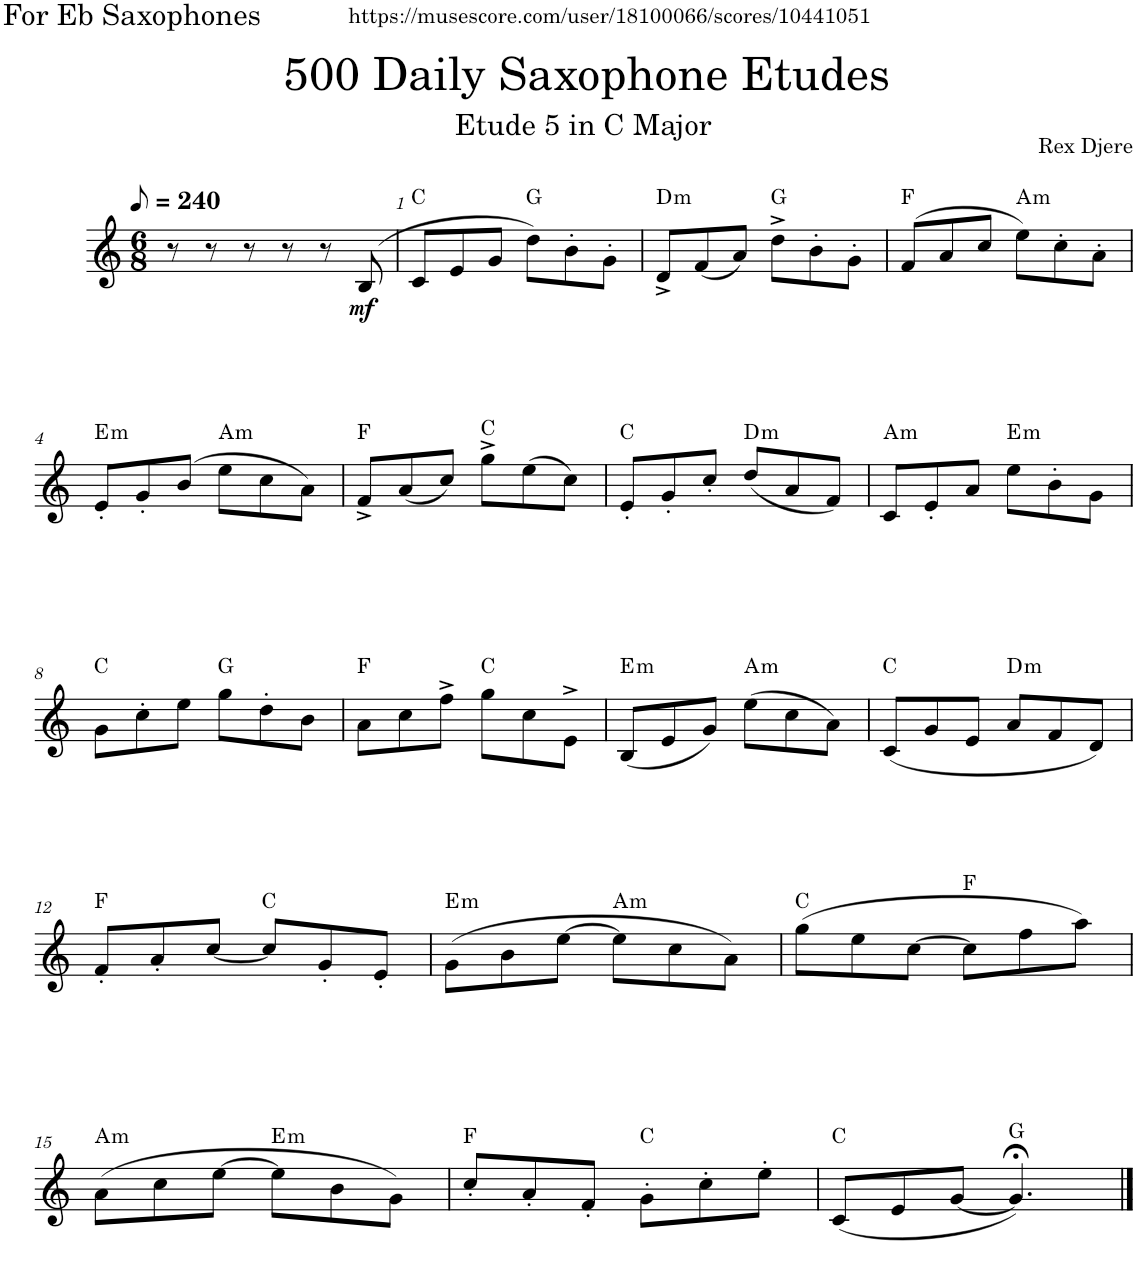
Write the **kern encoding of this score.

**kern	**dynam	**harte
*part1	*part1	*part1
*staff1	*staff1	*
*I"Alto Saxophone	*	*
*I'A. Sax.	*	*
*clefG2	*	*
*Trd5c9	*	*
*k[]	*	*
*M6/8	*	*
*MM120	*	*
=	=	=
8r	.	.
8r	.	.
8r	.	.
8r	.	.
8r	.	.
!	!LO:DY:b	!
(8B/	mf	.
=1	=1	=1
8c/L	.	C:maj
8e/	.	.
8g/J	.	.
8dd\L)	.	G:maj
8b'\	.	.
8g'\J	.	.
=2	=2	=2
!	!	!LO:H:kt=m
8d^/L	.	D:min
(8f/	.	.
8a/J)	.	.
8dd^\L	.	G:maj
8b'\	.	.
8g'\J	.	.
=3	=3	=3
(8f/L	.	F:maj
8a/	.	.
8cc/J	.	.
!	!	!LO:H:kt=m
8ee\L)	.	A:min
8cc'\	.	.
8a'\J	.	.
!!LO:LB:g=z
=4	=4	=4
!	!	!LO:H:kt=m
8e'/L	.	E:min
8g'/	.	.
(8b/J	.	.
!	!	!LO:H:kt=m
8ee\L	.	A:min
8cc\	.	.
8a\J)	.	.
=5	=5	=5
8f^/L	.	F:maj
(8a/	.	.
8cc/J)	.	.
8gg^\L	.	C:maj
(8ee\	.	.
8cc\J)	.	.
=6	=6	=6
8e'/L	.	C:maj
8g'/	.	.
8cc'/J	.	.
!	!	!LO:H:kt=m
(8dd/L	.	D:min
8a/	.	.
8f/J)	.	.
=7	=7	=7
!	!	!LO:H:kt=m
8c/L	.	A:min
8e'/	.	.
8a/J	.	.
!	!	!LO:H:kt=m
8ee\L	.	E:min
8b'\	.	.
8g\J	.	.
!!LO:LB:g=z
=8	=8	=8
8g\L	.	C:maj
8cc'\	.	.
8ee\J	.	.
8gg\L	.	G:maj
8dd'\	.	.
8b\J	.	.
=9	=9	=9
8a\L	.	F:maj
8cc\	.	.
8ff^\J	.	.
8gg\L	.	C:maj
8cc\	.	.
8e^\J	.	.
=10	=10	=10
!	!	!LO:H:kt=m
(8B/L	.	E:min
8e/	.	.
8g/J)	.	.
!	!	!LO:H:kt=m
(8ee\L	.	A:min
8cc\	.	.
8a\J)	.	.
=11	=11	=11
(8c/L	.	C:maj
8g/	.	.
8e/J	.	.
!	!	!LO:H:kt=m
8a/L	.	D:min
8f/	.	.
8d/J)	.	.
!!LO:LB:g=z
=12	=12	=12
8f'/L	.	F:maj
8a'/	.	.
[8cc/J	.	.
8cc/L]	.	C:maj
8g'/	.	.
8e'/J	.	.
=13	=13	=13
!	!	!LO:H:kt=m
(8g\L	.	E:min
8b\	.	.
[8ee\J	.	.
!	!	!LO:H:kt=m
8ee\L]	.	A:min
8cc\	.	.
8a\J)	.	.
=14	=14	=14
(8gg\L	.	C:maj
8ee\	.	.
[8cc\J	.	.
8cc\L]	.	F:maj
8ff\	.	.
8aa\J)	.	.
!!LO:LB:g=z
=15	=15	=15
!	!	!LO:H:kt=m
(8a\L	.	A:min
8cc\	.	.
[8ee\J	.	.
!	!	!LO:H:kt=m
8ee\L]	.	E:min
8b\	.	.
8g\J)	.	.
=16	=16	=16
8cc'/L	.	F:maj
8a'/	.	.
8f'/J	.	.
8g'\L	.	C:maj
8cc'\	.	.
8ee'\J	.	.
=17	=17	=17
(8c/L	.	C:maj
8e/	.	.
[8g/J	.	.
4.g;</])	.	G:maj
==	==	==
*-	*-	*-
